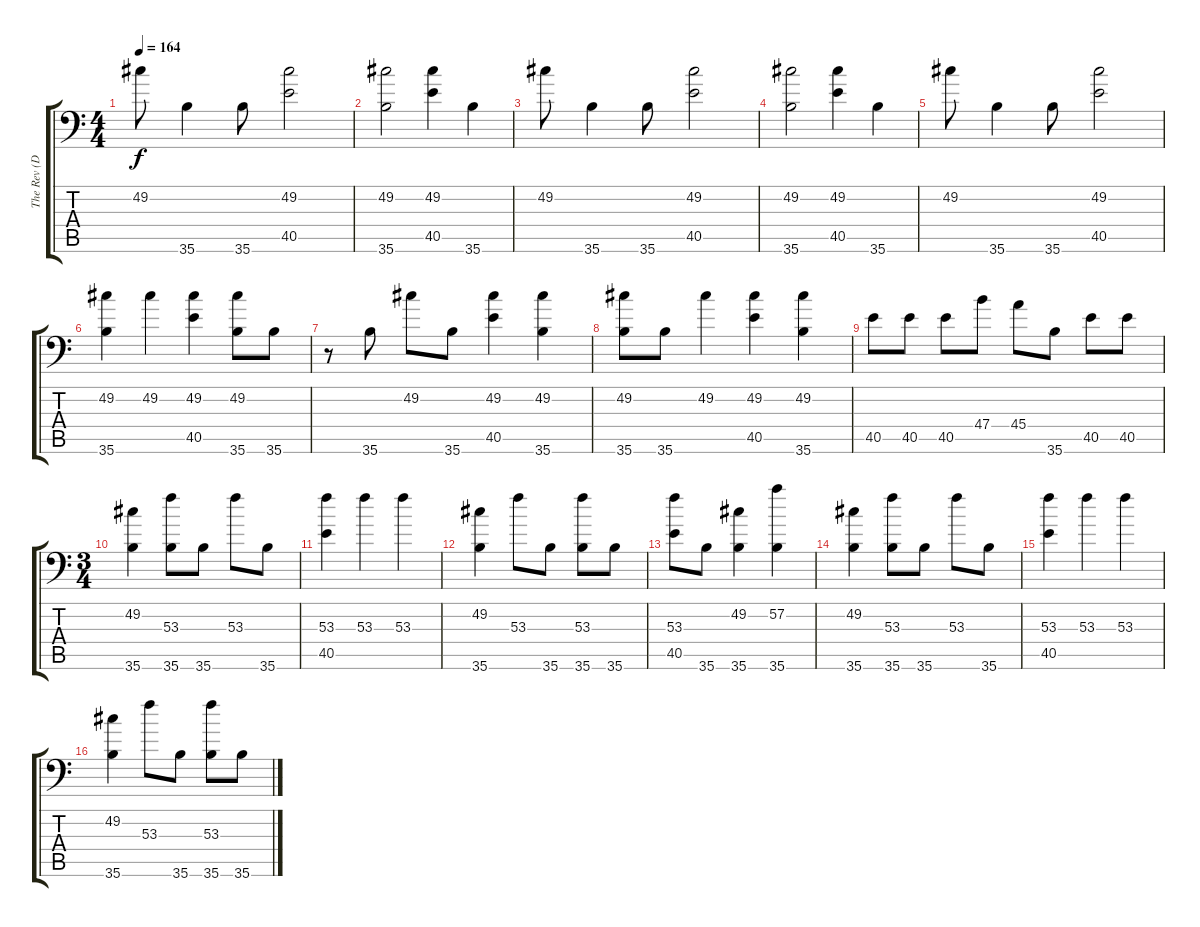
\track ("The Rev (Drums)" "The Rev (D") {instrument acousticgrandpiano}
\staff {score tabs}
\tuning (C-1 C-1 C-1 C-1 C-1 C-1) {hide}
\ts (4 4)
\tempo 164
\clef f4
\ks c
49.2.8{dy f} 35.6.4 35.6.8 (49.2 40.5).2 |
(49.2 35.6).2 (49.2 40.5).4 35.6.4 |
49.2.8 35.6.4 35.6.8 (49.2 40.5).2 |
(49.2 35.6).2 (49.2 40.5).4 35.6.4 |
49.2.8 35.6.4 35.6.8 (49.2 40.5).2 |
(49.2 35.6).4 49.2.4 (49.2 40.5).4 (49.2 35.6).8 35.6.8 |
r.8 35.6.8 49.2.8 35.6.8 (49.2 40.5).4 (49.2 35.6).4 |
(49.2 35.6).8 35.6.8 49.2.4 (49.2 40.5).4 (49.2 35.6).4 |
40.5.8 40.5.8 40.5.8 47.4.8 45.4.8 35.6.8 40.5.8 40.5.8 |
\ts (3 4)
(49.2 35.6).4 (53.3 35.6).8 35.6.8 53.3.8 35.6.8 |
(53.3 40.5).4 53.3.4 53.3.4 |
(49.2 35.6).4 53.3.8 35.6.8 (53.3 35.6).8 35.6.8 |
(53.3 40.5).8 35.6.8 (49.2 35.6).4 (57.2 35.6).4 |
(49.2 35.6).4 (53.3 35.6).8 35.6.8 53.3.8 35.6.8 |
(53.3 40.5).4 53.3.4 53.3.4 |
(49.2 35.6).4 53.3.8 35.6.8 (53.3 35.6).8 35.6.8
